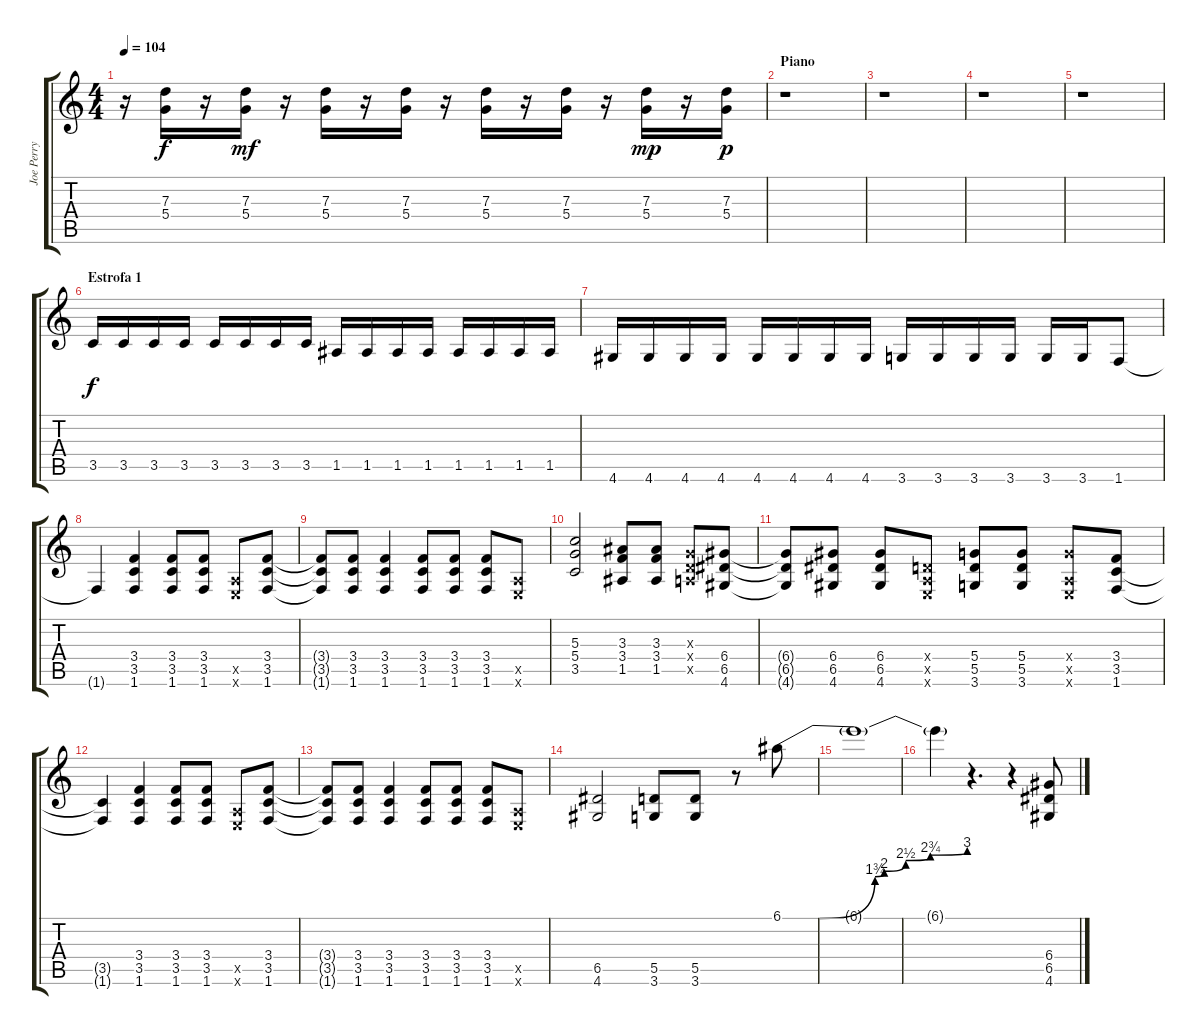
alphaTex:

\track ("Joe Perry" "Joe Perry") {instrument distortionguitar}
\staff {score tabs}
\tuning (E4 B3 G3 D3 A2 E2) {hide}
\ts (4 4)
\tempo 104
\clef g2
\ks c
r.16{dy f} (7.3 5.4).16{balance 7} r.16 (7.3 5.4).16{dy mf} r.16 (7.3 5.4).16{balance 6} r.16 (7.3 5.4).16{balance 5} r.16 (7.3 5.4).16{balance 4} r.16 (7.3 5.4).16 r.16 (7.3 5.4).16{dy mp balance 3} r.16 (7.3 5.4).16{dy p} |
\section ("" "Piano")
r.1{balance 13} |
r.1 |
r.1 |
r.1 |
\section ("" "Estrofa 1")
3.5.16{dy f volume 9} 3.5.16 3.5.16 3.5.16 3.5.16 3.5.16 3.5.16 3.5.16 1.5.16 1.5.16 1.5.16 1.5.16 1.5.16 1.5.16 1.5.16 1.5.16 |
4.6.16 4.6.16 4.6.16 4.6.16 4.6.16 4.6.16 4.6.16 4.6.16 3.6.16 3.6.16 3.6.16 3.6.16 3.6.16 3.6.16 1.6.8 |
1.6{t}.4 (3.4 3.5 1.6).4 (3.4 3.5 1.6).8 (3.4 3.5 1.6).8 (0.5{x} 0.6{x}).8 (3.4 3.5 1.6).8 |
(3.4{t} 3.5{t} 1.6{t}).8 (3.4 3.5 1.6).8 (3.4 3.5 1.6).4 (3.4 3.5 1.6).8 (3.4 3.5 1.6).8 (3.4 3.5 1.6).8 (0.5{x} 0.6{x}).8 |
(5.3 5.4 3.5).2 (3.3 3.4 1.5).8 (3.3 3.4 1.5).8 (0.3{x} 0.4{x} 0.5{x}).8 (6.4 6.5 4.6).8 |
(6.4{t} 6.5{t} 4.6{t}).8 (6.4 6.5 4.6).8 (6.4 6.5 4.6).8 (0.4{x} 0.5{x} 0.6{x}).8 (5.4 5.5 3.6).8 (5.4 5.5 3.6).8 (5.4{x} 0.5{x} 0.6{x}).8 (3.4 3.5 1.6).8 |
(3.5{t} 1.6{t}).4 (3.4 3.5 1.6).4 (3.4 3.5 1.6).8 (3.4 3.5 1.6).8 (0.5{x} 0.6{x}).8 (3.4 3.5 1.6).8 |
(3.4{t} 3.5{t} 1.6{t}).8 (3.4 3.5 1.6).8 (3.4 3.5 1.6).4 (3.4 3.5 1.6).8 (3.4 3.5 1.6).8 (3.4 3.5 1.6).8 (0.5{x} 0.6{x}).8 |
(6.5 4.6).2 (5.5 3.6).8 (5.5 3.6).8 r.8 6.1{be (custom 0 0 12 0 30 7 33 8 40 10 48 11 60 12)}.8 |
6.1{t}.1 |
6.1{t}.4 r.4{d} r.4 (6.4 6.5 4.6).8
